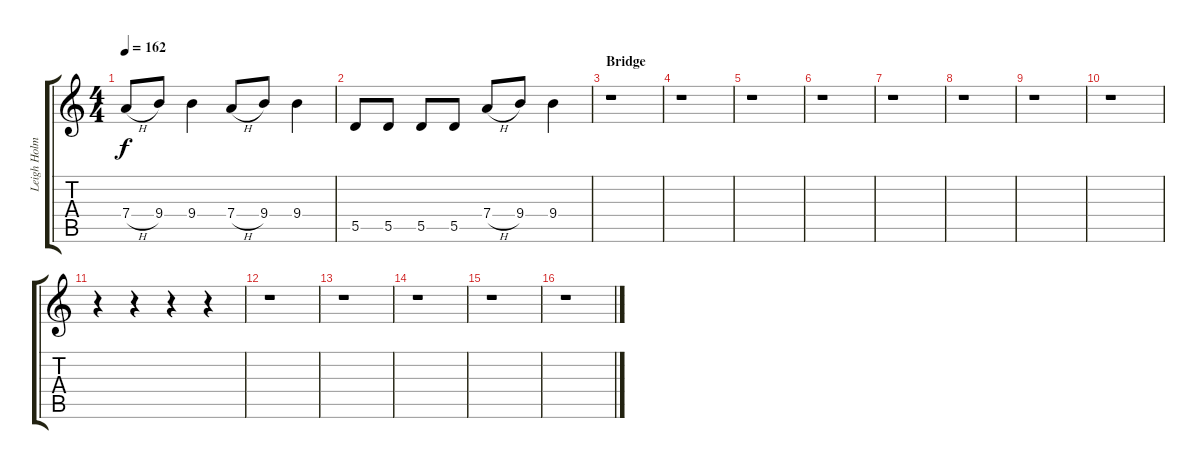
\track ("Leigh Holmes" "Leigh Holm") {instrument electricguitarjazz}
\staff {score tabs}
\tuning (E4 B3 G3 D3 A2 D2) {hide}
\ts (4 4)
\tempo 162
\clef g2
\ks c
7.4{h}.8{dy f} 9.4.8 9.4.4 7.4{h}.8 9.4.8 9.4.4 |
5.5.8 5.5.8 5.5.8 5.5.8 7.4{h}.8 9.4.8 9.4.4 |
\section ("" "Bridge")
r.1 |
r.1 |
r.1 |
r.1 |
r.1 |
r.1 |
r.1 |
r.1 |
r.4 r.4 r.4 r.4 |
r.1 |
r.1 |
r.1 |
r.1 |
r.1
